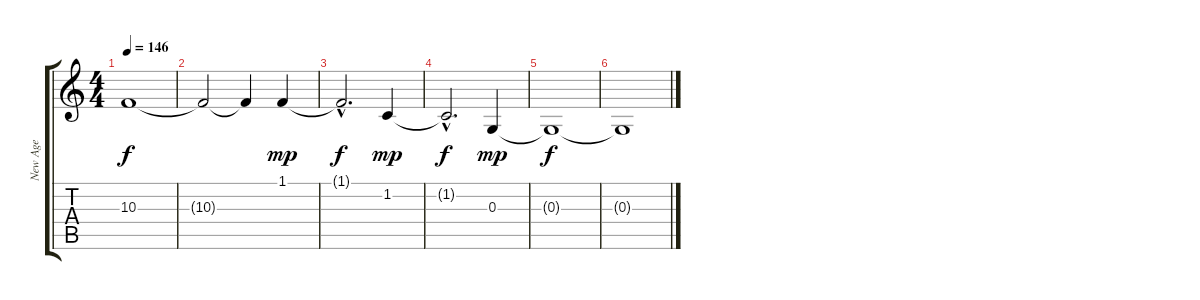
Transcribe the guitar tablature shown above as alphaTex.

\track ("New Age" "New Age") {instrument synthstrings1}
\staff {score tabs}
\tuning (E4 B3 G3 D3 A2 E2) {hide}
\ts (4 4)
\tempo 146
\clef g2
\ks c
10.3{t}.1{dy f} |
10.3{t}.2 10.3{t}.4 1.1.4{dy mp} |
1.1{hac t}.2{d dy f} 1.2.4{dy mp} |
1.2{hac t}.2{d dy f} 0.3.4{dy mp} |
0.3{t}.1{dy f} |
0.3{t}.1
